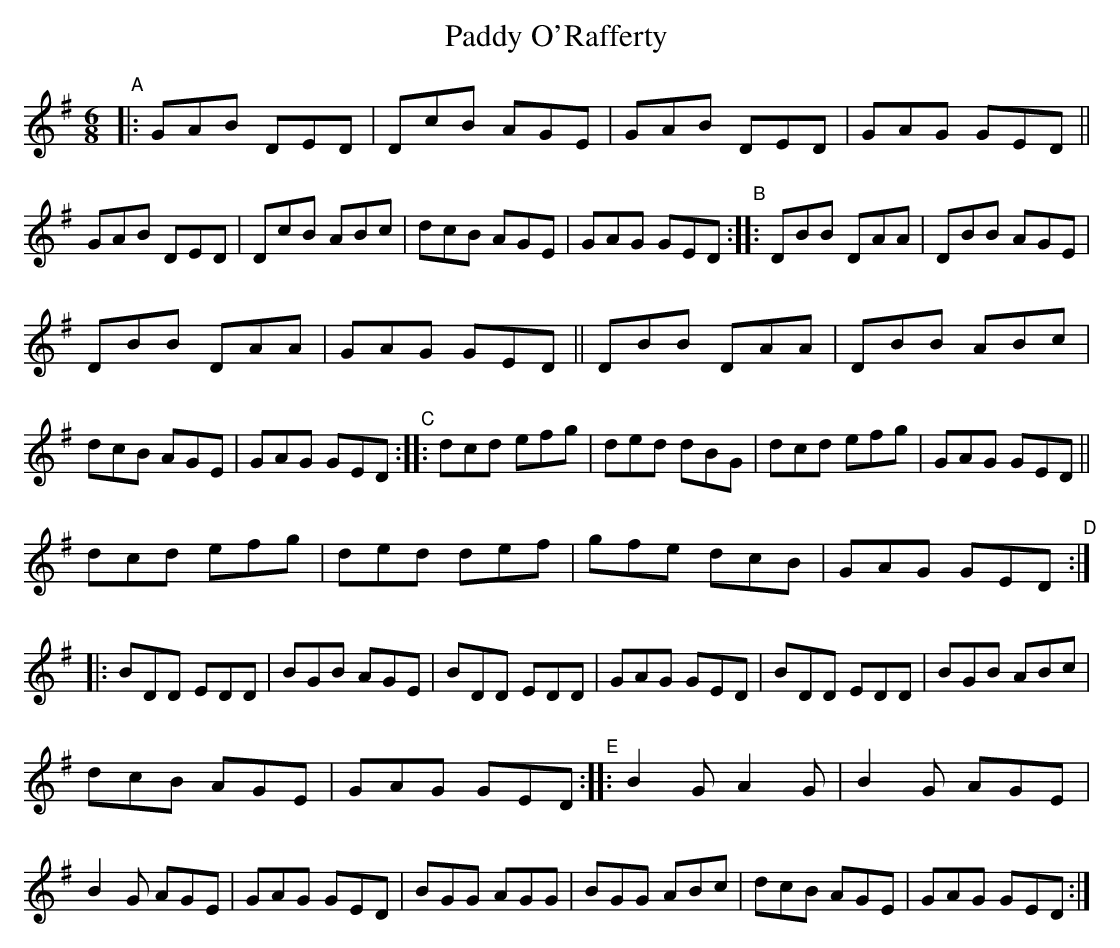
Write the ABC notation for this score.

X:1
T: Paddy O'Rafferty
M: 6/8
L: 1/8
K: G
"^A"|:\
GAB DED | DcB AGE | GAB DED | GAG GED || GAB DED | DcB ABc | dcB AGE | GAG GED "^B":: DBB DAA | DBB AGE |
DBB DAA | GAG GED || DBB DAA | DBB ABc | dcB AGE | GAG GED "^C":: dcd efg | ded dBG | dcd efg | GAG GED ||
dcd efg | ded def | gfe dcB | GAG GED "^D":: BDD EDD | BGB AGE | BDD EDD | GAG GED | BDD EDD | BGB ABc |
dcB AGE | GAG GED "^E":: B2G A2G | B2G AGE | B2G AGE | GAG GED | BGG AGG | BGG ABc | dcB AGE | GAG GED :|
